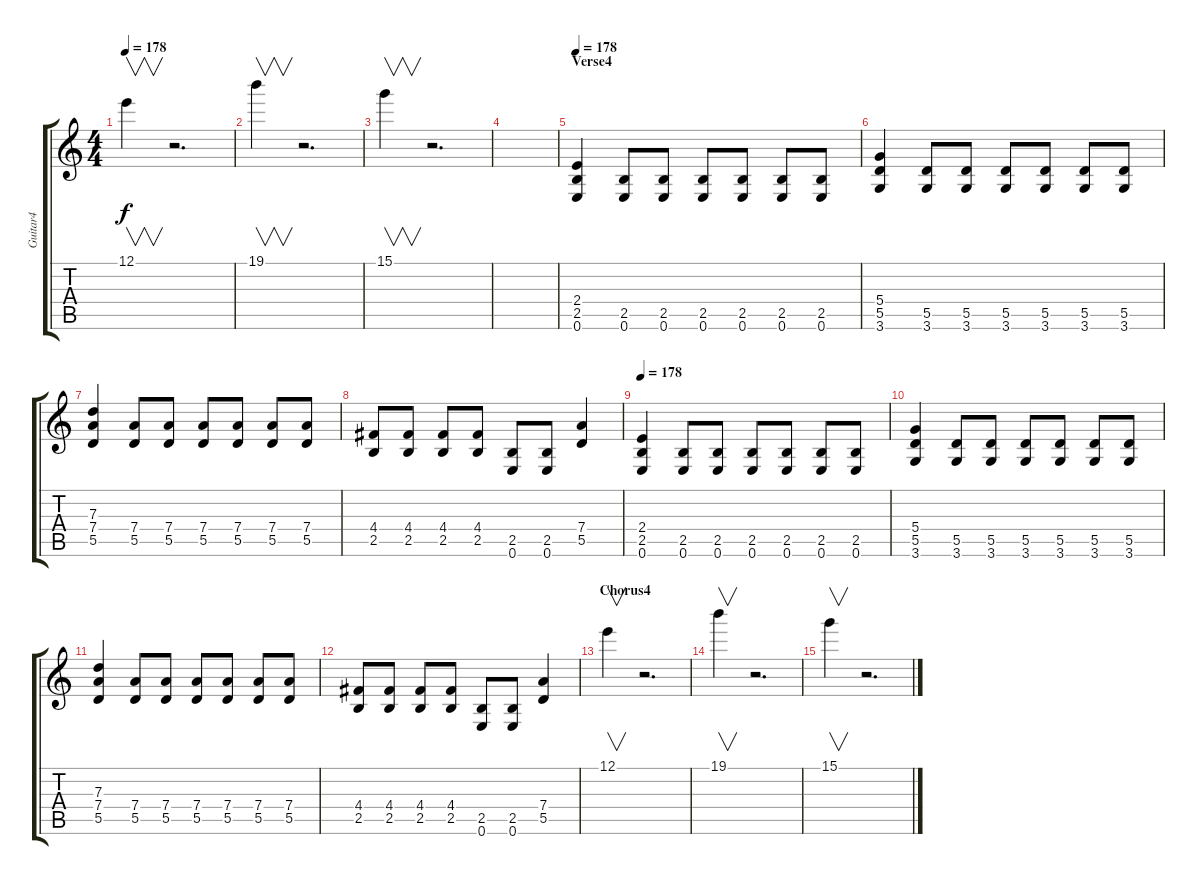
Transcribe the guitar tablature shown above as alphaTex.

\track ("Guitar4" "Guitar4") {instrument distortionguitar}
\staff {score tabs}
\tuning (E4 B3 G3 D3 A2 E2) {hide}
\ts (4 4)
\tempo 178
\clef g2
\ks c
12.1.4{v dy f} r.2{d} |
19.1.4{v} r.2{d} |
15.1.4{v} r.2{d} |
|
\section ("" "Verse4")
\tempo 178
(2.4 2.5 0.6).4 (2.5 0.6).8 (2.5 0.6).8 (2.5 0.6).8 (2.5 0.6).8 (2.5 0.6).8 (2.5 0.6).8 |
(5.4 5.5 3.6).4 (5.5 3.6).8 (5.5 3.6).8 (5.5 3.6).8 (5.5 3.6).8 (5.5 3.6).8 (5.5 3.6).8 |
(7.3 7.4 5.5).4 (7.4 5.5).8 (7.4 5.5).8 (7.4 5.5).8 (7.4 5.5).8 (7.4 5.5).8 (7.4 5.5).8 |
(4.4 2.5).8 (4.4 2.5).8 (4.4 2.5).8 (4.4 2.5).8 (2.5 0.6).8 (2.5 0.6).8 (7.4 5.5).4 |
\tempo 178
(2.4 2.5 0.6).4 (2.5 0.6).8 (2.5 0.6).8 (2.5 0.6).8 (2.5 0.6).8 (2.5 0.6).8 (2.5 0.6).8 |
(5.4 5.5 3.6).4 (5.5 3.6).8 (5.5 3.6).8 (5.5 3.6).8 (5.5 3.6).8 (5.5 3.6).8 (5.5 3.6).8 |
(7.3 7.4 5.5).4 (7.4 5.5).8 (7.4 5.5).8 (7.4 5.5).8 (7.4 5.5).8 (7.4 5.5).8 (7.4 5.5).8 |
(4.4 2.5).8 (4.4 2.5).8 (4.4 2.5).8 (4.4 2.5).8 (2.5 0.6).8 (2.5 0.6).8 (7.4 5.5).4 |
\section ("" "Chorus4")
12.1.4{v} r.2{d} |
19.1.4{v} r.2{d} |
15.1.4{v} r.2{d}
